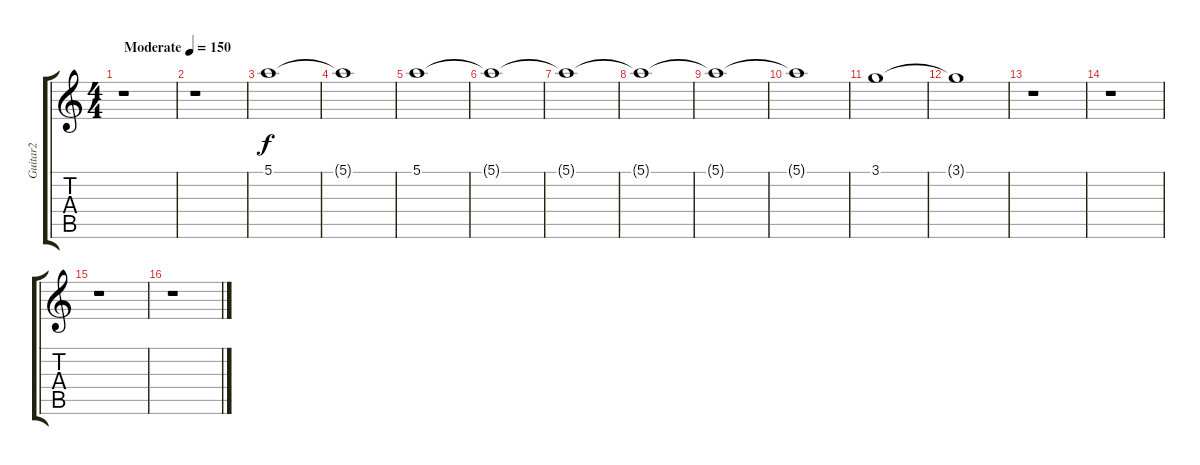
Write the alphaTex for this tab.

\track ("Guitar2" "Guitar2") {instrument distortionguitar}
\staff {score tabs}
\tuning (E4 B3 G3 D3 A2 E2) {hide}
\ts (4 4)
\tempo (150 "Moderate")
\clef g2
\ks c
r.1{dy f instrument distortionguitar} |
r.1 |
5.1.1 |
5.1{t}.1 |
5.1.1 |
5.1{t}.1 |
5.1{t}.1 |
5.1{t}.1 |
5.1{t}.1 |
5.1{t}.1 |
3.1.1 |
3.1{t}.1 |
r.1 |
r.1 |
r.1 |
r.1
